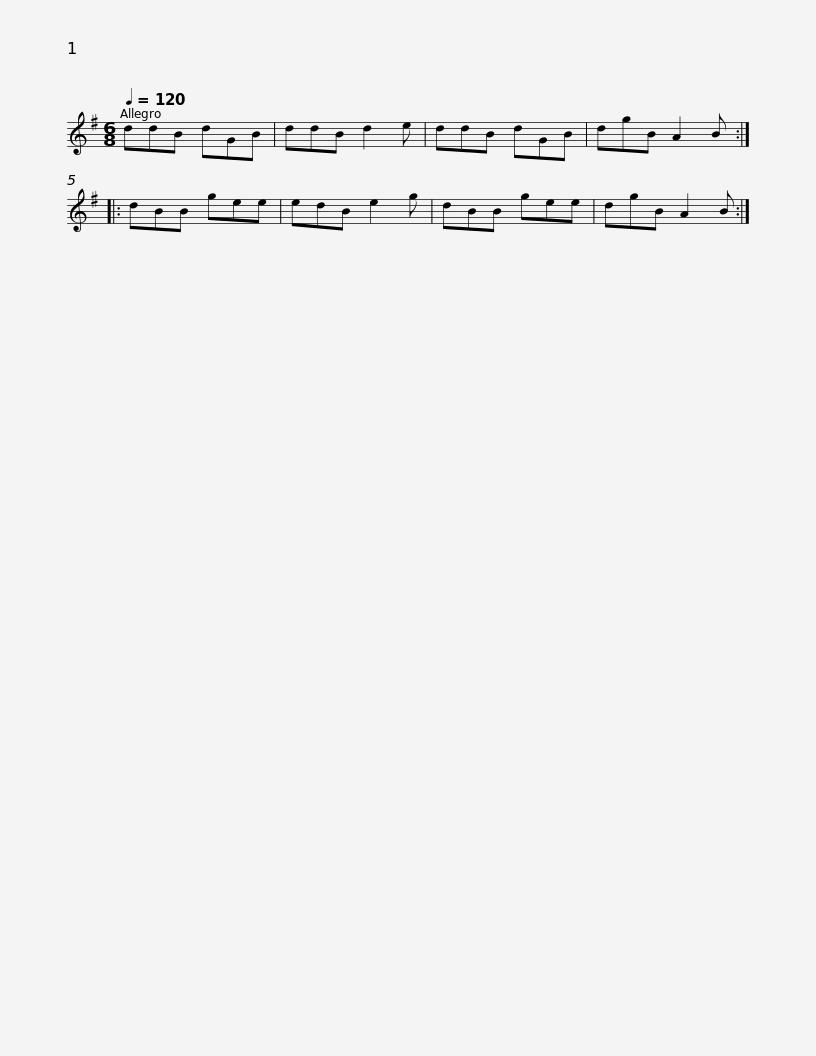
X:1
L:1/8
Q:1/4=120
M:6/8
I:linebreak $
K:G
V:1 treble
V:1
 ddB dGB | ddB d2 e | ddB dGB | dgB A2 B :: dBB gee | %5
 edB e2 g | dBB gee |$ dgB A2 B :| %8
